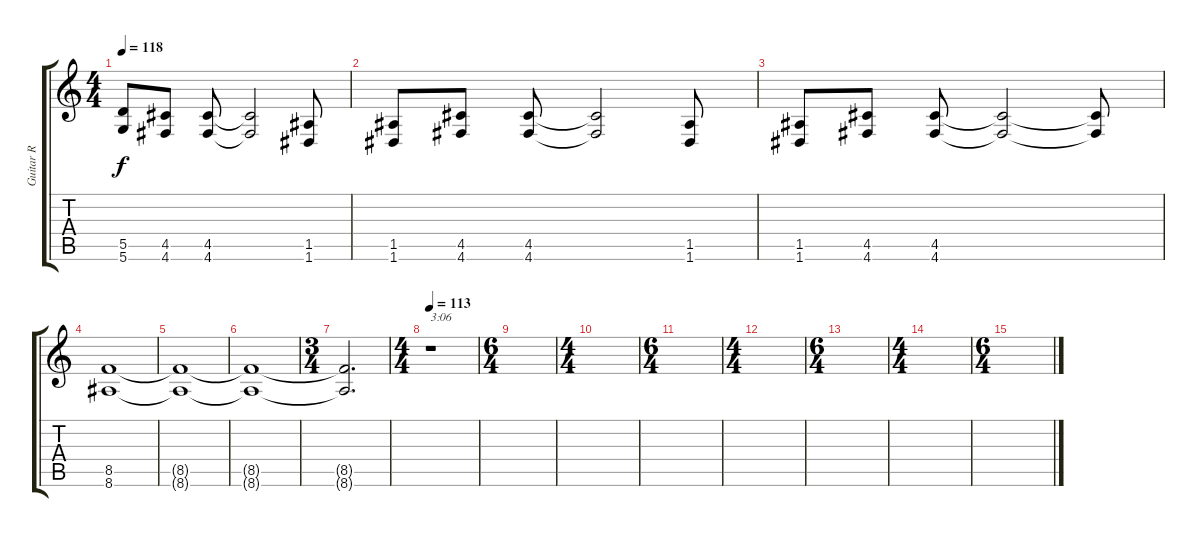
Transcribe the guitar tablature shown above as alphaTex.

\track ("Guitar R" "Guitar R") {instrument distortionguitar}
\staff {score tabs}
\tuning (E4 B3 G3 D3 A2 D2) {hide}
\ts (4 4)
\tempo 118
\clef g2
\ks c
(5.5 5.6).8{dy f} (4.5 4.6).8 (4.5 4.6).8 (4.5{t} 4.6{t}).2 (1.5 1.6).8 |
(1.5 1.6).8 (4.5 4.6).8 (4.5 4.6).8 (4.5{t} 4.6{t}).2 (1.5 1.6).8 |
(1.5 1.6).8 (4.5 4.6).8 (4.5 4.6).8 (4.5{t} 4.6{t}).2 (4.5{t} 4.6{t}).8 |
(8.5 8.6).1 |
(8.5{t} 8.6{t}).1 |
(8.5{t} 8.6{t}).1 |
\ts (3 4)
(8.5{t} 8.6{t}).2{d} |
\ts (4 4)
\tempo 113
r.1{txt "3:06"} |
\ts (6 4)
|
\ts (4 4)
|
\ts (6 4)
|
\ts (4 4)
|
\ts (6 4)
|
\ts (4 4)
|
\ts (6 4)
